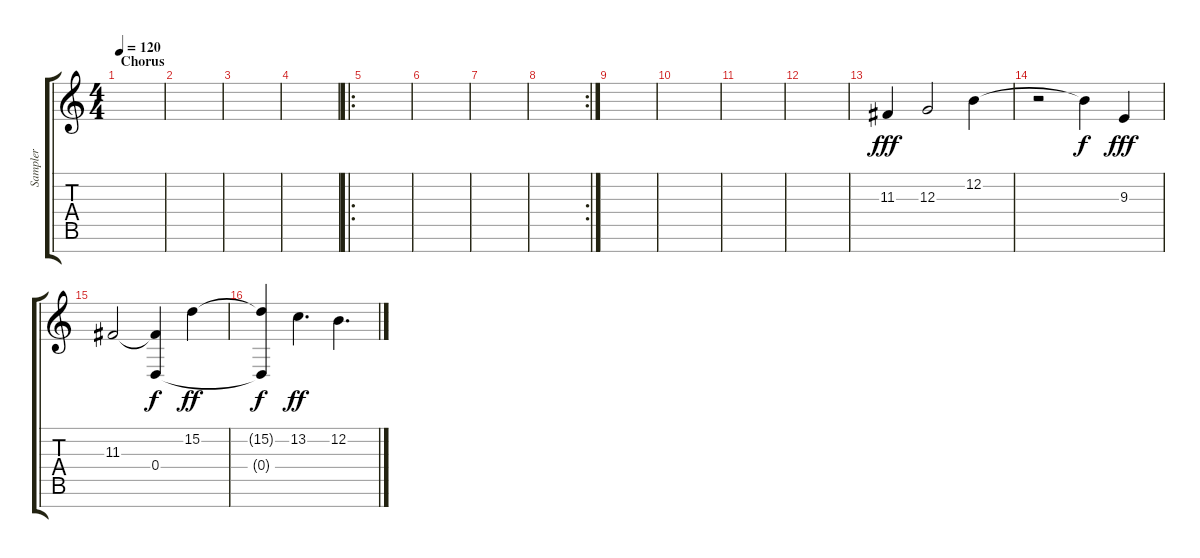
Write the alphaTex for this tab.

\track ("Sampler" "Sampler") {instrument synthvoice}
\staff {score tabs}
\tuning (E4 B3 G3 D3 A2 E2 B1) {hide}
\ts (4 4)
\section ("" "Chorus")
\tempo 120
\clef g2
\ks c
|
|
|
|
\ro
|
|
|
\rc 2
|
|
|
|
|
11.3.4{dy fff volume 16 instrument panflute} 12.3.2 12.2.4 |
r.2 12.2{t}.4{dy f} 9.3.4{dy fff} |
11.3.2 (11.3{t} 0.4).4{dy f} 15.2.4{dy ff} |
(15.2{t} 0.4{t}).4{dy f} 13.2.4{d dy ff} 12.2.4{d}
